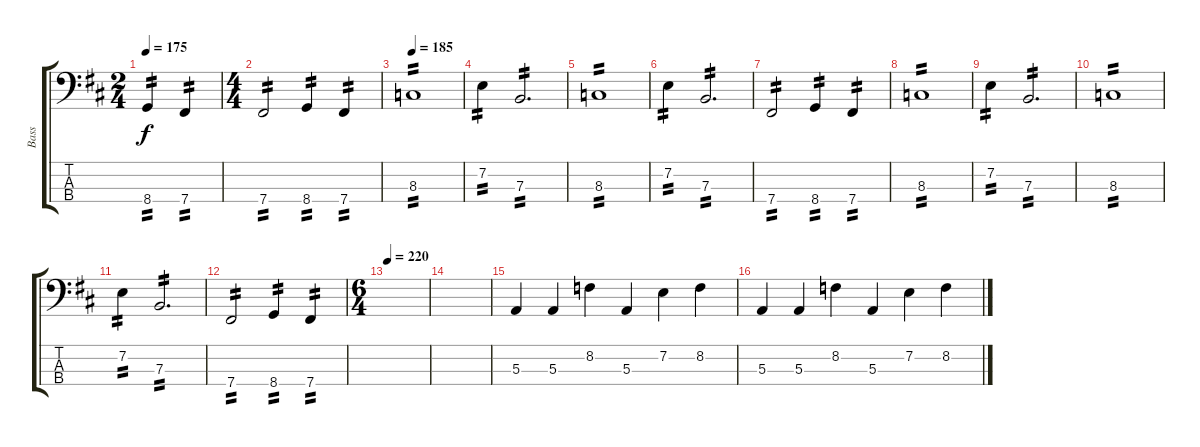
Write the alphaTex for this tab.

\track ("Bass" "Bass") {instrument electricbasspick}
\staff {score tabs}
\tuning (D2 A1 E1 B0) {hide}
\ts (2 4)
\tempo 175
\clef f4
\ks bminor
8.4.4{tp 2 dy f} 7.4.4{tp 2} |
\ts (4 4)
7.4.2{tp 2} 8.4.4{tp 2} 7.4.4{tp 2} |
\tempo 185
8.3.1{tp 2} |
7.2.4{tp 2} 7.3.2{d tp 2} |
8.3.1{tp 2} |
7.2.4{tp 2} 7.3.2{d tp 2} |
7.4.2{tp 2} 8.4.4{tp 2} 7.4.4{tp 2} |
8.3.1{tp 2} |
7.2.4{tp 2} 7.3.2{d tp 2} |
8.3.1{tp 2} |
7.2.4{tp 2} 7.3.2{d tp 2} |
7.4.2{tp 2} 8.4.4{tp 2} 7.4.4{tp 2} |
\ts (6 4)
\tempo 220
|
|
5.3.4 5.3.4 8.2.4 5.3.4 7.2.4 8.2.4 |
5.3.4 5.3.4 8.2.4 5.3.4 7.2.4 8.2.4
